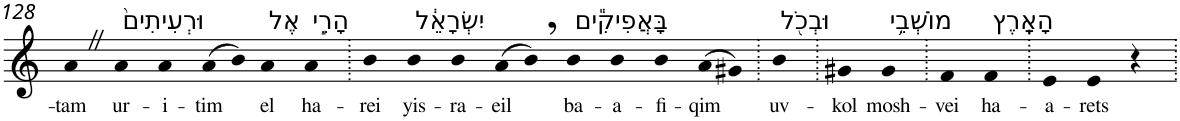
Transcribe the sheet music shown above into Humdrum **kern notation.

**kern	**text
*part1	*part1
*staff1	*staff1
*I"Piano	*
*I'Pno	*
!!LO:PB:g=z
*clefG2	*
*k[]	*
=128	=128
!	!LO:LY:b
4aZ	-tam
!LO:TX:a:t=וּרְעִיתִים֙	!
!	!LO:LY:b
4a	ur-
!	!LO:LY:b
4a	-i-
!	!LO:LY:b
(>8a	-tim
8b)	.
!LO:TX:a:t=אֶל	!
!	!LO:LY:b
4a	el
!LO:TX:a:t=הָרֵ֣י	!
!	!LO:LY:b
4a	ha-
=129.	=129.
!	!LO:LY:b
4b	-rei
!LO:TX:a:t=יִשְׂרָאֵ֔ל	!
!	!LO:LY:b
4b	yis-
!	!LO:LY:b
4b	-ra-
!	!LO:LY:b
(>8a	-eil
8b,)	.
!LO:TX:a:t=בָּאֲפִיקִ֕ים	!
!	!LO:LY:b
4b	ba-
!	!LO:LY:b
4b	-a-
!	!LO:LY:b
4b	-fi-
!	!LO:LY:b
(>8a	-qim
8g#X)	.
=130.	=130.
!LO:TX:a:t=וּבְכֹ֖ל	!
!	!LO:LY:b
4b	uv-
=131.	=131.
!	!LO:LY:b
4g#X	-kol
!LO:TX:a:t=מוֹשְׁבֵ֥י	!
!	!LO:LY:b
4g#	mosh-
=132.	=132.
!	!LO:LY:b
4f	-vei
!LO:TX:a:t=הָאָֽרֶץ	!
!	!LO:LY:b
4f	ha-
=133.	=133.
!	!LO:LY:b
4e	-a-
!	!LO:LY:b
4e	-rets
4r	.
=.	=.
*-	*-
